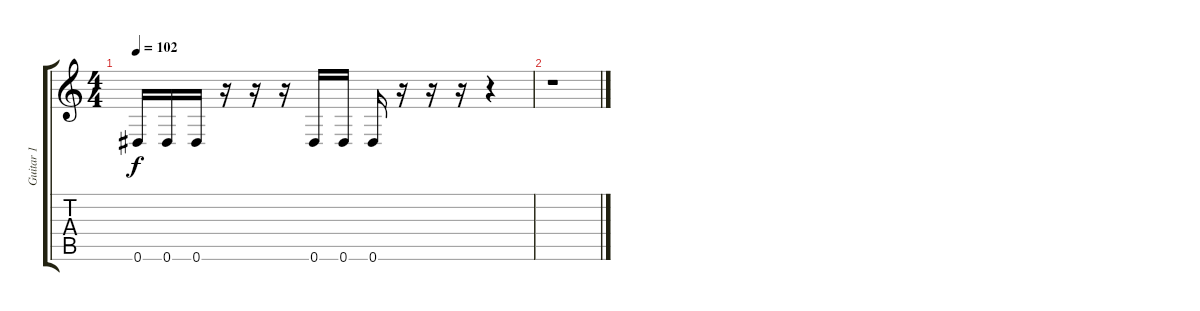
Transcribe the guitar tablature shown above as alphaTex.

\track ("Guitar 1" "Guitar 1") {instrument distortionguitar}
\staff {score tabs}
\tuning (Eb4 Bb3 Gb3 Db3 Ab2 Eb2) {hide}
\ts (4 4)
\tempo 102
\clef g2
\ks c
0.6.16{dy f} 0.6.16 0.6.16 r.16 r.16 r.16 0.6.16 0.6.16 0.6.16 r.16 r.16 r.16 r.4 |
r.1
